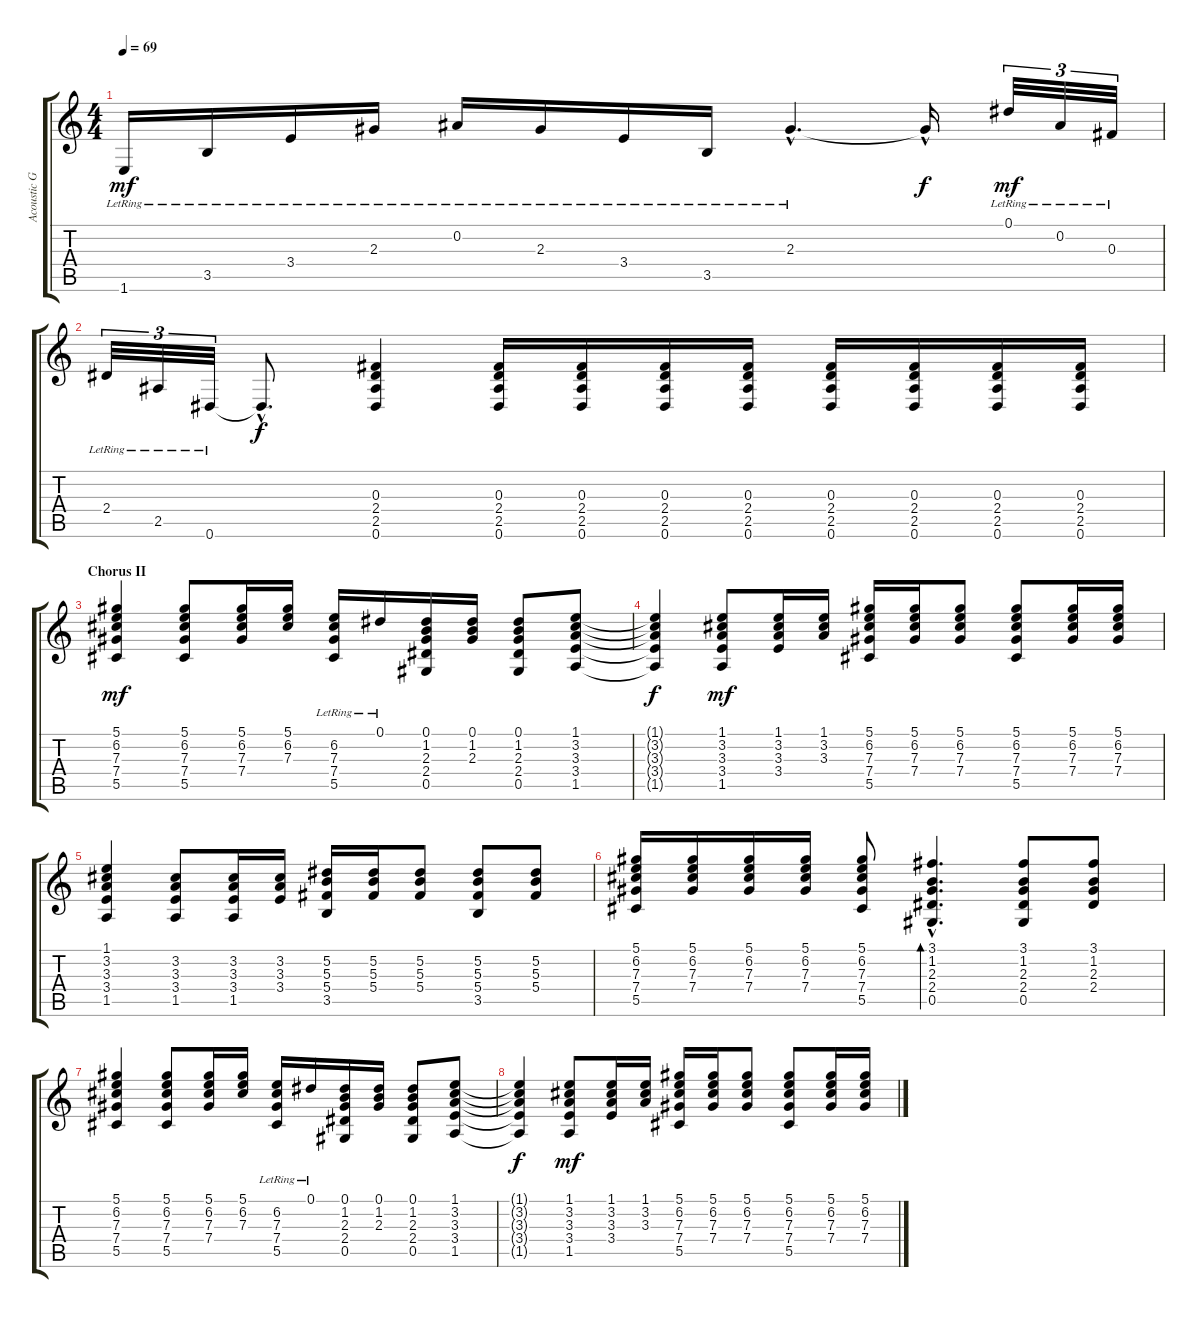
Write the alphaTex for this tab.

\track ("Acoustic Guitar I" "Acoustic G") {instrument acousticguitarsteel}
\staff {score tabs}
\tuning (Eb4 Bb3 Gb3 Db3 Ab2 Eb2) {hide}
\ts (4 4)
\tempo 69
\clef g2
\ks c
1.6{lr}.16{dy mf} 3.5{lr}.16 3.4{lr}.16 2.3{lr}.16 0.2{lr}.16 2.3{lr}.16 3.4{lr}.16 3.5{lr}.16 2.3{hac lr}.4{d} 2.3{hac t}.16{dy f} 0.1{lr}.32{tu (3 2) dy mf} 0.2{lr}.32{tu (3 2)} 0.3{lr}.32{tu (3 2)} |
2.4{lr}.32{tu (3 2)} 2.5{lr}.32{tu (3 2)} 0.6{lr}.32{tu (3 2)} 0.6{hac t}.8{d dy f} (0.3 2.4 2.5 0.6).4 (0.3 2.4 2.5 0.6).16 (0.3 2.4 2.5 0.6).16 (0.3 2.4 2.5 0.6).16 (0.3 2.4 2.5 0.6).16 (0.3 2.4 2.5 0.6).16 (0.3 2.4 2.5 0.6).16 (0.3 2.4 2.5 0.6).16 (0.3 2.4 2.5 0.6).16 |
\section ("" "Chorus II")
(5.1 6.2 7.3 7.4 5.5).4{dy mf} (5.1 6.2 7.3 7.4 5.5).8 (5.1 6.2 7.3 7.4).16 (5.1 6.2 7.3).16 (6.2 7.3{lr} 7.4{lr} 5.5{lr}).16 0.1{lr}.16 (0.1 1.2 2.3 2.4 0.5).16 (0.1 1.2 2.3).16 (0.1 1.2 2.3 2.4 0.5).8 (1.1 3.2 3.3 3.4 1.5).8 |
(1.1{t} 3.2{t} 3.3{t} 3.4{t} 1.5{t}).4{dy f} (1.1 3.2 3.3 3.4 1.5).8{dy mf} (1.1 3.2 3.3 3.4).16 (1.1 3.2 3.3).16 (5.1 6.2 7.3 7.4 5.5).16 (5.1 6.2 7.3 7.4).16 (5.1 6.2 7.3 7.4).8 (5.1 6.2 7.3 7.4 5.5).8 (5.1 6.2 7.3 7.4).16 (5.1 6.2 7.3 7.4).16 |
(1.1 3.2 3.3 3.4 1.5).4 (3.2 3.3 3.4 1.5).8 (3.2 3.3 3.4 1.5).16 (3.2 3.3 3.4).16 (5.2 5.3 5.4 3.5).16 (5.2 5.3 5.4).16 (5.2 5.3 5.4).8 (5.2 5.3 5.4 3.5).8 (5.2 5.3 5.4).8 |
(5.1 6.2 7.3 7.4 5.5).16 (5.1 6.2 7.3 7.4).16 (5.1 6.2 7.3 7.4).16 (5.1 6.2 7.3 7.4).16 (5.1 6.2 7.3 7.4 5.5).8 (3.1{hac} 1.2{hac} 2.3{hac} 2.4{hac} 0.5{hac}).4{d bd 120} (3.1 1.2 2.3 2.4 0.5).8 (3.1 1.2 2.3 2.4).8 |
(5.1 6.2 7.3 7.4 5.5).4 (5.1 6.2 7.3 7.4 5.5).8 (5.1 6.2 7.3 7.4).16 (5.1 6.2 7.3).16 (6.2{lr} 7.3{lr} 7.4{lr} 5.5{lr}).16 0.1{lr}.16 (0.1 1.2 2.3 2.4 0.5).16 (0.1 1.2 2.3).16 (0.1 1.2 2.3 2.4 0.5).8 (1.1 3.2 3.3 3.4 1.5).8 |
(1.1{t} 3.2{t} 3.3{t} 3.4{t} 1.5{t}).4{dy f} (1.1 3.2 3.3 3.4 1.5).8{dy mf} (1.1 3.2 3.3 3.4).16 (1.1 3.2 3.3).16 (5.1 6.2 7.3 7.4 5.5).16 (5.1 6.2 7.3 7.4).16 (5.1 6.2 7.3 7.4).8 (5.1 6.2 7.3 7.4 5.5).8 (5.1 6.2 7.3 7.4).16 (5.1 6.2 7.3 7.4).16
